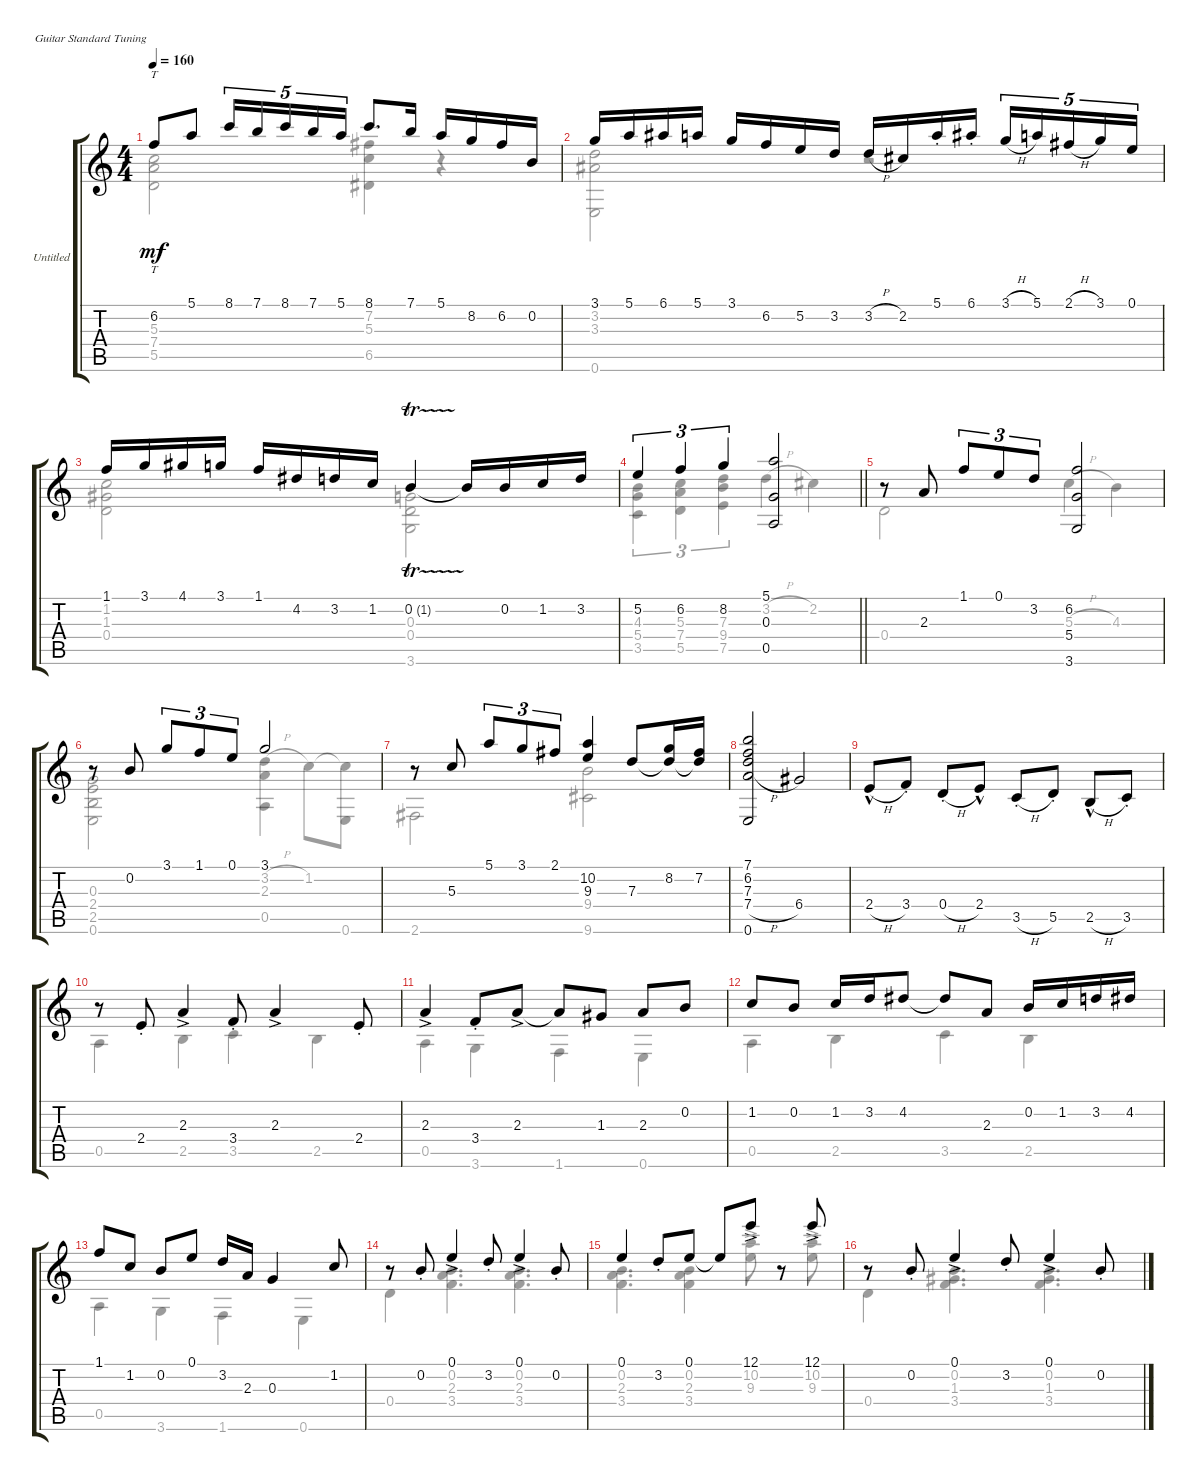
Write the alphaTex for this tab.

\bracketExtendMode groupsimilarinstruments
\firstSystemTrackNameOrientation horizontal
\otherSystemsTrackNameOrientation horizontal
\track ("Untitled" "Untitled") {instrument acousticguitarnylon}
\staff {score tabs}
\tuning (E4 B3 G3 D3 A2 E2)
\voice
\ts (4 4)
\tempo 160
\clef g2
\ks aminor
6.2.8{tt dy mf} 5.1.8 8.1.16{tu (5 4)} 7.1.16{tu (5 4)} 8.1.16{tu (5 4)} 7.1.16{tu (5 4)} 5.1.16{tu (5 4)} 8.1.8{d} 7.1.16 5.1.16 8.2.16 6.2.16 0.2.16 |
3.1.16 5.1.16 6.1.16 5.1.16 3.1.16 6.2.16 5.2.16 3.2.16 3.2{h}.16 2.2.16 5.1{st}.16 6.1{st}.16 3.1{h}.16{tu (5 4)} 5.1.16{tu (5 4)} 2.1{h}.16{tu (5 4)} 3.1.16{tu (5 4)} 0.1.16{tu (5 4)} |
1.1.16 3.1.16 4.1.16 3.1.16 1.1.16 4.2.16 3.2.16 1.2.16 0.2{tr (1 16)}.4 0.2{t}.16 0.2.16 1.2.16 3.2.16 |
\barLineRight lightlight
5.2.4{tu (3 2)} 6.2.4{tu (3 2)} 8.2.4{tu (3 2)} (5.1 0.3 0.5).2 |
r.8 2.3.8 1.1.8{tu (3 2)} 0.1.8{tu (3 2)} 3.2.8{tu (3 2)} (6.2 5.4 3.6).2 |
r.8 0.2.8 3.1.8{tu (3 2)} 1.1.8{tu (3 2)} 0.1.8{tu (3 2)} 3.1.2 |
r.8 5.3.8 5.1.8{tu (3 2)} 3.1.8{tu (3 2)} 2.1.8{tu (3 2)} (10.2 9.3).4 7.3.8 (8.2 7.3{t}).16 (7.2 7.3{t}).16 |
(7.1 6.2 7.3 7.4{h} 0.6).2 6.4.2 |
\section ("" "")
2.4{h hac}.8 3.4{st}.8 0.4{h st}.8 2.4{hac}.8 3.5{h st}.8 5.5{st}.8 2.5{h hac}.8 3.5{st}.8 |
r.8 2.4{st}.8 2.3{ac}.4 3.4{st}.8 2.3{ac}.4 2.4{st}.8 |
2.3{ac}.4 3.4{st}.8 2.3{ac}.8 2.3{t}.8 1.3.8 2.3.8 0.2.8 |
1.2.8 0.2.8 1.2.16 3.2.16 4.2.8 4.2{t}.8 2.3.8 0.2.16 1.2.16 3.2.16 4.2.16 |
1.1.8 1.2.8 0.2.8 0.1.8 3.2.16 2.3.16 0.3.4 1.2.8 |
r.8 0.2{st}.8 0.1{ac}.4 3.2{st}.8 0.1{ac}.4 0.2{st}.8 |
0.1.4 3.2{st}.8 0.1.8 0.1{t}.8 12.1{ac}.8 r.8 12.1{ac}.8 |
r.8 0.2{st}.8 0.1{ac}.4 3.2{st}.8 0.1{ac}.4 0.2{st}.8
\voice
\clef g2
\ottava regular
\simile none
\ks aminor
(5.3 7.4 5.5).2{dy mf} (7.2 5.3 6.5).4 r.4 |
(3.2 3.3 0.6).2 r.2 |
(1.2 1.3 0.4).2 (0.3 0.4 3.6).2 |
\barLineRight lightlight
(4.3 5.4 3.5).4{tu (3 2)} (5.3 7.4 5.5).4{tu (3 2)} (7.3 9.4 7.5).4{tu (3 2)} 3.2{h}.4 2.2.4 |
0.4.2 5.3{h}.4 4.3.4 |
(0.3 2.4 2.5 0.6).2 (3.2{h} 2.3 0.5).4 1.2.8 (1.2{t} 0.6).8 |
2.6.2 (9.4 9.6).2 |
|
|
0.5.4 2.5.4 3.5.4 2.5.4 |
0.5.4 3.6.4 1.6.4 0.6.4 |
0.5.4 2.5.4 3.5.4 2.5.4 |
0.5.4 3.6.4 1.6.4 0.6.4 |
0.4.4 (0.2 2.3 3.4).4{d} (0.2 2.3 3.4).4{d} |
(0.2 2.3 3.4).4{d} (0.2 2.3 3.4).4 (10.2{ac} 9.3{ac}).8 r.8 (10.2{ac} 9.3{ac}).8 |
0.4.4 (0.2 1.3 3.4).4{d} (0.2 1.3 3.4).4{d}
